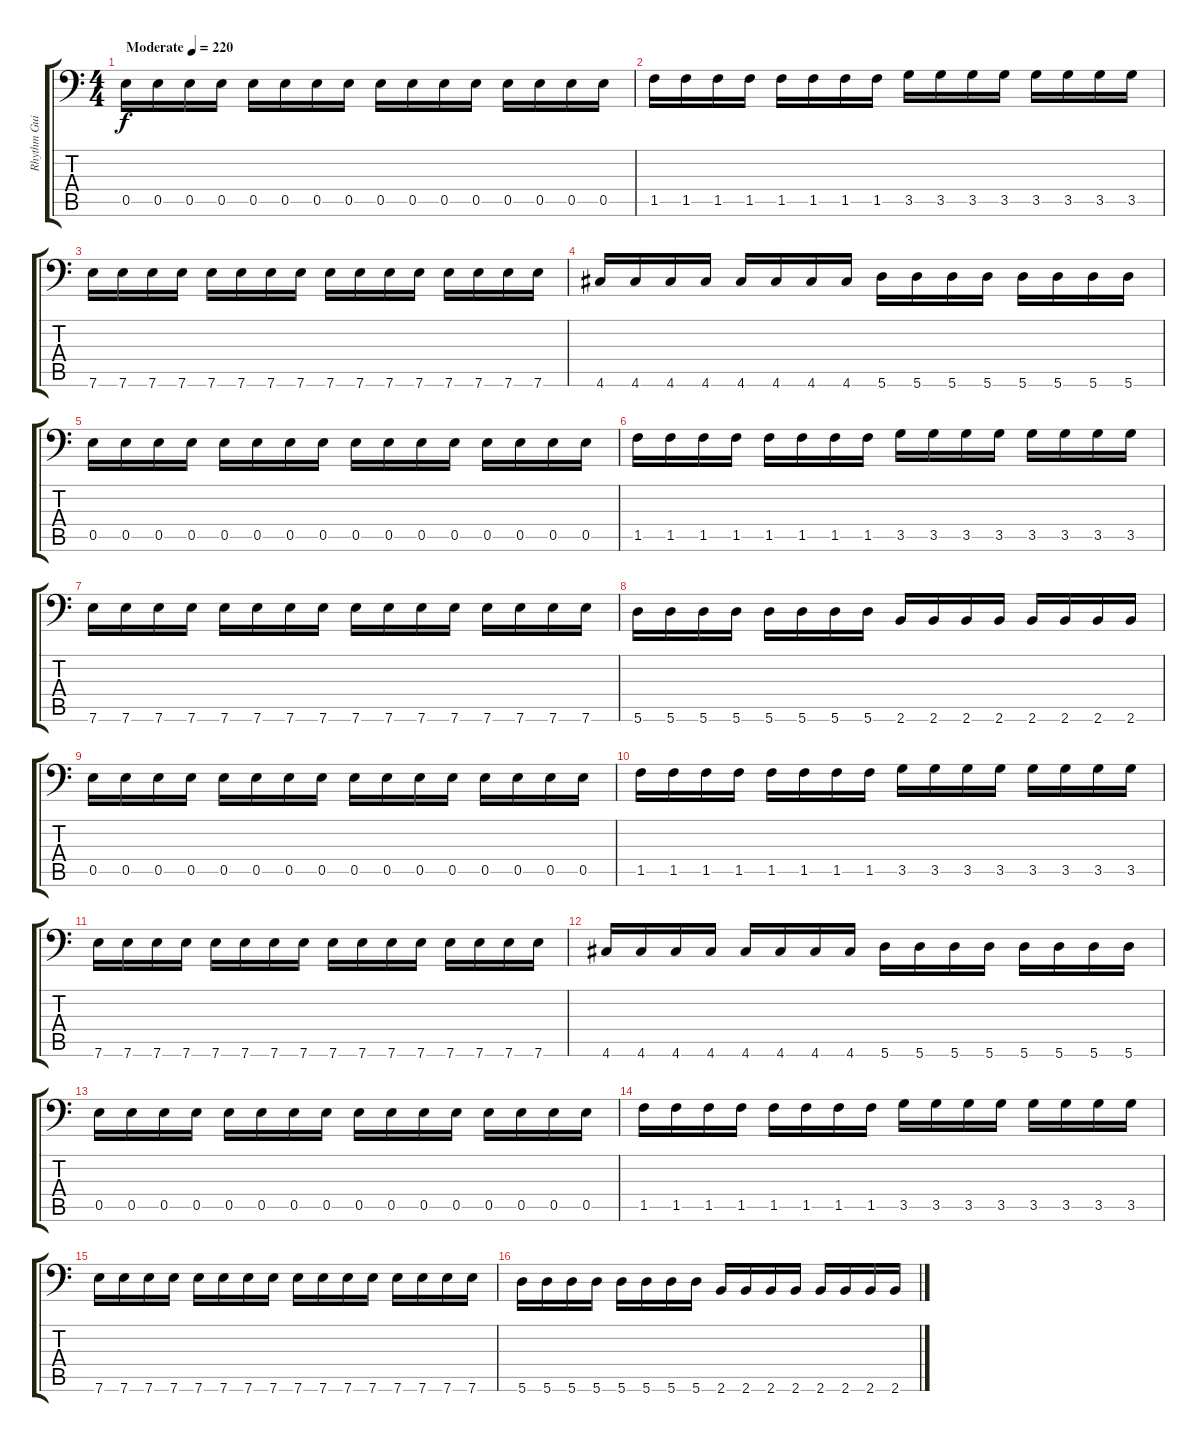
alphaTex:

\track ("Rhythm Guitar 1" "Rhythm Gui") {instrument overdrivenguitar}
\staff {score tabs}
\tuning (B3 Gb3 D3 A2 E2 A1) {hide}
\ts (4 4)
\tempo (220 "Moderate")
\clef f4
\ks c
0.5.16{dy f instrument overdrivenguitar} 0.5.16 0.5.16 0.5.16 0.5.16 0.5.16 0.5.16 0.5.16 0.5.16 0.5.16 0.5.16 0.5.16 0.5.16 0.5.16 0.5.16 0.5.16 |
1.5.16 1.5.16 1.5.16 1.5.16 1.5.16 1.5.16 1.5.16 1.5.16 3.5.16 3.5.16 3.5.16 3.5.16 3.5.16 3.5.16 3.5.16 3.5.16 |
7.6.16 7.6.16 7.6.16 7.6.16 7.6.16 7.6.16 7.6.16 7.6.16 7.6.16 7.6.16 7.6.16 7.6.16 7.6.16 7.6.16 7.6.16 7.6.16 |
4.6.16 4.6.16 4.6.16 4.6.16 4.6.16 4.6.16 4.6.16 4.6.16 5.6.16 5.6.16 5.6.16 5.6.16 5.6.16 5.6.16 5.6.16 5.6.16 |
0.5.16 0.5.16 0.5.16 0.5.16 0.5.16 0.5.16 0.5.16 0.5.16 0.5.16 0.5.16 0.5.16 0.5.16 0.5.16 0.5.16 0.5.16 0.5.16 |
1.5.16 1.5.16 1.5.16 1.5.16 1.5.16 1.5.16 1.5.16 1.5.16 3.5.16 3.5.16 3.5.16 3.5.16 3.5.16 3.5.16 3.5.16 3.5.16 |
7.6.16 7.6.16 7.6.16 7.6.16 7.6.16 7.6.16 7.6.16 7.6.16 7.6.16 7.6.16 7.6.16 7.6.16 7.6.16 7.6.16 7.6.16 7.6.16 |
5.6.16 5.6.16 5.6.16 5.6.16 5.6.16 5.6.16 5.6.16 5.6.16 2.6.16 2.6.16 2.6.16 2.6.16 2.6.16 2.6.16 2.6.16 2.6.16 |
0.5.16 0.5.16 0.5.16 0.5.16 0.5.16 0.5.16 0.5.16 0.5.16 0.5.16 0.5.16 0.5.16 0.5.16 0.5.16 0.5.16 0.5.16 0.5.16 |
1.5.16 1.5.16 1.5.16 1.5.16 1.5.16 1.5.16 1.5.16 1.5.16 3.5.16 3.5.16 3.5.16 3.5.16 3.5.16 3.5.16 3.5.16 3.5.16 |
7.6.16 7.6.16 7.6.16 7.6.16 7.6.16 7.6.16 7.6.16 7.6.16 7.6.16 7.6.16 7.6.16 7.6.16 7.6.16 7.6.16 7.6.16 7.6.16 |
4.6.16 4.6.16 4.6.16 4.6.16 4.6.16 4.6.16 4.6.16 4.6.16 5.6.16 5.6.16 5.6.16 5.6.16 5.6.16 5.6.16 5.6.16 5.6.16 |
0.5.16 0.5.16 0.5.16 0.5.16 0.5.16 0.5.16 0.5.16 0.5.16 0.5.16 0.5.16 0.5.16 0.5.16 0.5.16 0.5.16 0.5.16 0.5.16 |
1.5.16 1.5.16 1.5.16 1.5.16 1.5.16 1.5.16 1.5.16 1.5.16 3.5.16 3.5.16 3.5.16 3.5.16 3.5.16 3.5.16 3.5.16 3.5.16 |
7.6.16 7.6.16 7.6.16 7.6.16 7.6.16 7.6.16 7.6.16 7.6.16 7.6.16 7.6.16 7.6.16 7.6.16 7.6.16 7.6.16 7.6.16 7.6.16 |
5.6.16 5.6.16 5.6.16 5.6.16 5.6.16 5.6.16 5.6.16 5.6.16 2.6.16 2.6.16 2.6.16 2.6.16 2.6.16 2.6.16 2.6.16 2.6.16
